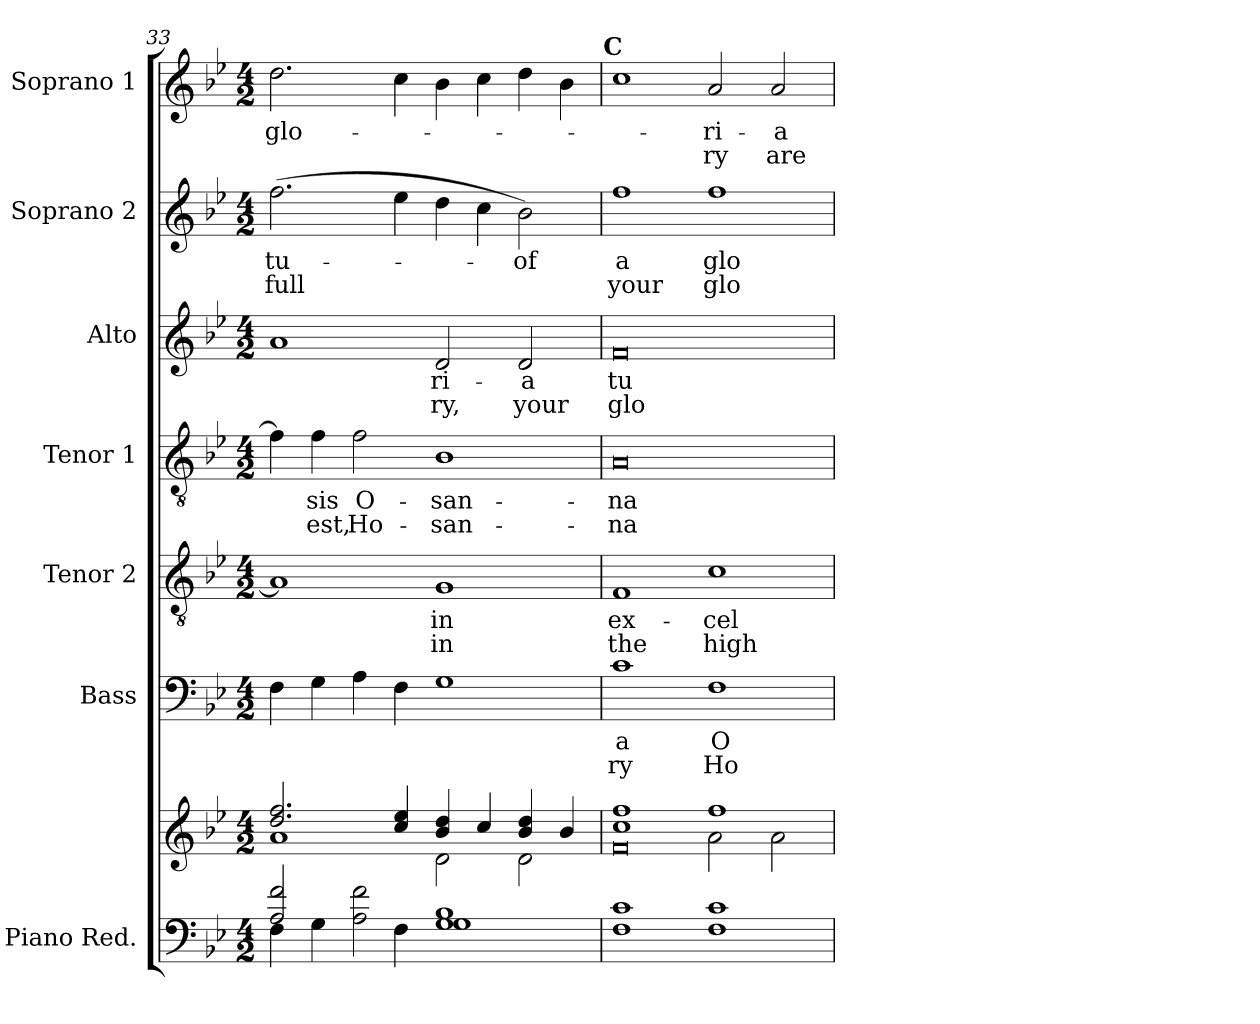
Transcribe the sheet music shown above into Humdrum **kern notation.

**kern	**kern	**kern	**text	**text	**kern	**text	**text	**kern	**text	**text	**kern	**text	**text	**kern	**text	**text	**kern	**text	**text
*part7	*part7	*part6	*part6	*part6	*part5	*part5	*part5	*part4	*part4	*part4	*part3	*part3	*part3	*part2	*part2	*part2	*part1	*part1	*part1
*staff8	*staff7	*staff6	*staff6	*staff6	*staff5	*staff5	*staff5	*staff4	*staff4	*staff4	*staff3	*staff3	*staff3	*staff2	*staff2	*staff2	*staff1	*staff1	*staff1
*I"Piano Red.	*	*I"Bass	*	*	*I"Tenor 2	*	*	*I"Tenor 1	*	*	*I"Alto	*	*	*I"Soprano 2	*	*	*I"Soprano 1	*	*
*	*	*I'B	*	*	*I'T2	*	*	*I'T1	*	*	*I'A	*	*	*I'S2	*	*	*I'S1	*	*
*clefF4	*clefG2	*clefF4	*	*	*clefGv2	*	*	*clefGv2	*	*	*clefG2	*	*	*clefG2	*	*	*clefG2	*	*
*	*	*	*	*	*ITrd7c12	*	*	*ITrd7c12	*	*	*	*	*	*	*	*	*	*	*
*k[b-e-]	*k[b-e-]	*k[b-e-]	*	*	*k[b-e-]	*	*	*k[b-e-]	*	*	*k[b-e-]	*	*	*k[b-e-]	*	*	*k[b-e-]	*	*
*B-:	*B-:	*B-:	*	*	*B-:	*	*	*B-:	*	*	*B-:	*	*	*B-:	*	*	*B-:	*	*
*M4/2	*M4/2	*M4/2	*	*	*M4/2	*	*	*M4/2	*	*	*M4/2	*	*	*M4/2	*	*	*M4/2	*	*
=33	=33	=33	=33	=33	=33	=33	=33	=33	=33	=33	=33	=33	=33	=33	=33	=33	=33	=33	=33
*^	*^	*	*	*	*	*	*	*	*	*	*	*	*	*	*	*	*	*	*
*	*^	*	*	*	*	*	*	*	*	*	*	*	*	*	*	*	*	*	*	*	*
!	!	!	!	!	!	!	!	!	!	!	!	!	!	!	!	!	!	!LO:LY:b:color=#000000	!LO:LY:b:color=#000000	!	!	!
!	!	!	!	!	!	!	!	!	!	!	!	!	!	!	!	!	!	!	!	!	!LO:LY:b:color=#000000	!
2Ai/ 2fi	4Fi\	1ryy	2.ddi/ 2.ffi	1ai	4Fi\	.	.	1AAi]	.	.	4Fi\]	.	.	1ai	.	.	(2.ffi\	tu-	full	2.ddi\	glo-	.
!	!	!	!	!	!	!	!	!	!	!	!	!LO:LY:b:color=#000000	!LO:LY:b:color=#000000	!	!	!	!	!	!	!	!	!
.	4Gi\	.	.	.	4Gi\	.	.	.	.	.	4Fi\	-sis	-est,	.	.	.	.	.	.	.	.	.
!	!	!	!	!	!	!	!	!	!	!	!	!LO:LY:b:color=#000000	!LO:LY:b:color=#000000	!	!	!	!	!	!	!	!	!
2Ai\ 2fi	4ryy	.	.	.	4Ai\	.	.	.	.	.	2Fi\	O-	Ho-	.	.	.	.	.	.	.	.	.
.	4Fi\	.	4cci/ 4ee-i	.	4Fi\	.	.	.	.	.	.	.	.	.	.	.	4ee-i\	.	.	4cci\	.	.
!	!	!	!	!	!	!	!	!	!LO:LY:b:color=#000000	!LO:LY:b:color=#000000	!	!	!	!	!	!	!	!	!	!	!	!
!	!	!	!	!	!	!	!	!	!	!	!	!LO:LY:b:color=#000000	!LO:LY:b:color=#000000	!	!	!	!	!	!	!	!	!
!	!	!	!	!	!	!	!	!	!	!	!	!	!	!	!LO:LY:b:color=#000000	!LO:LY:b:color=#000000	!	!	!	!	!	!
1B-i	1Gi	1Gi	4b-i/ 4ddi	2di\	1Gi	.	.	1GGi	in	in	1BB-i	-san-	-san-	2di/	-ri-	-ry,	4ddi\	.	.	4b-i\	.	.
.	.	.	4cci/	.	.	.	.	.	.	.	.	.	.	.	.	.	4cci\	.	.	4cci\	.	.
!	!	!	!	!	!	!	!	!	!	!	!	!	!	!	!LO:LY:b:color=#000000	!LO:LY:b:color=#000000	!	!	!	!	!	!
!	!	!	!	!	!	!	!	!	!	!	!	!	!	!	!	!	!	!LO:LY:b:color=#000000	!	!	!	!
.	.	.	4b-i/ 4ddi	2di\	.	.	.	.	.	.	.	.	.	2di/	-a	your	2b-i\)	of	.	4ddi\	.	.
.	.	.	4b-i/	.	.	.	.	.	.	.	.	.	.	.	.	.	.	.	.	4b-i\	.	.
*v	*v	*v	*	*	*	*	*	*	*	*	*	*	*	*	*	*	*	*	*	*	*	*
=34	=34	=34	=34	=34	=34	=34	=34	=34	=34	=34	=34	=34	=34	=34	=34	=34	=34	=34	=34	=34
*	*	*^	*	*	*	*	*	*	*	*	*	*	*	*	*	*	*	*	*	*
!	!	!	!	!	!LO:LY:b:color=#000000	!LO:LY:b:color=#000000	!	!	!	!	!	!	!	!	!	!	!	!	!	!	!
!	!	!	!	!	!	!	!	!LO:LY:b:color=#000000	!LO:LY:b:color=#000000	!	!	!	!	!	!	!	!	!	!	!	!
!	!	!	!	!	!	!	!	!	!	!	!LO:LY:b:color=#000000	!LO:LY:b:color=#000000	!	!	!	!	!	!	!	!	!
!	!	!	!	!	!	!	!	!	!	!	!	!	!	!LO:LY:b:color=#000000	!LO:LY:b:color=#000000	!	!	!	!	!	!
!	!	!	!	!	!	!	!	!	!	!	!	!	!	!	!	!	!	!	!LO:TX:a:B:cj:t=C	!	!
!	!	!	!	!	!	!	!	!	!	!	!	!	!	!	!	!	!LO:LY:b:color=#000000	!LO:LY:b:color=#000000	!	!	!
1Fi 1ci	1ffi	1cci	0fi	1ci	-a	-ry	1FFi	ex-	the	0AAi	-na	-na	0fi	tu-	glo-	1ffi	-a	your	1cci	.	.
!	!	!	!	!	!LO:LY:b:color=#000000	!LO:LY:b:color=#000000	!	!	!	!	!	!	!	!	!	!	!	!	!	!	!
!	!	!	!	!	!	!	!	!LO:LY:b:color=#000000	!LO:LY:b:color=#000000	!	!	!	!	!	!	!	!	!	!	!	!
!	!	!	!	!	!	!	!	!	!	!	!	!	!	!	!	!	!LO:LY:b:color=#000000	!LO:LY:b:color=#000000	!	!	!
!	!	!	!	!	!	!	!	!	!	!	!	!	!	!	!	!	!	!	!	!LO:LY:b:color=#000000	!LO:LY:b:color=#000000
1Fi 1ci	1ffi	2ai\	.	1Fi	O-	Ho-	1Ci	-cel-	high-	.	.	.	.	.	.	1ffi	glo-	glo-	2ai/	-ri-	-ry
!	!	!	!	!	!	!	!	!	!	!	!	!	!	!	!	!	!	!	!	!LO:LY:b:color=#000000	!LO:LY:b:color=#000000
.	.	2ai\	.	.	.	.	.	.	.	.	.	.	.	.	.	.	.	.	2ai/	-a	are
*	*v	*v	*v	*	*	*	*	*	*	*	*	*	*	*	*	*	*	*	*	*	*
=	=	=	=	=	=	=	=	=	=	=	=	=	=	=	=	=	=	=	=
*-	*-	*-	*-	*-	*-	*-	*-	*-	*-	*-	*-	*-	*-	*-	*-	*-	*-	*-	*-
